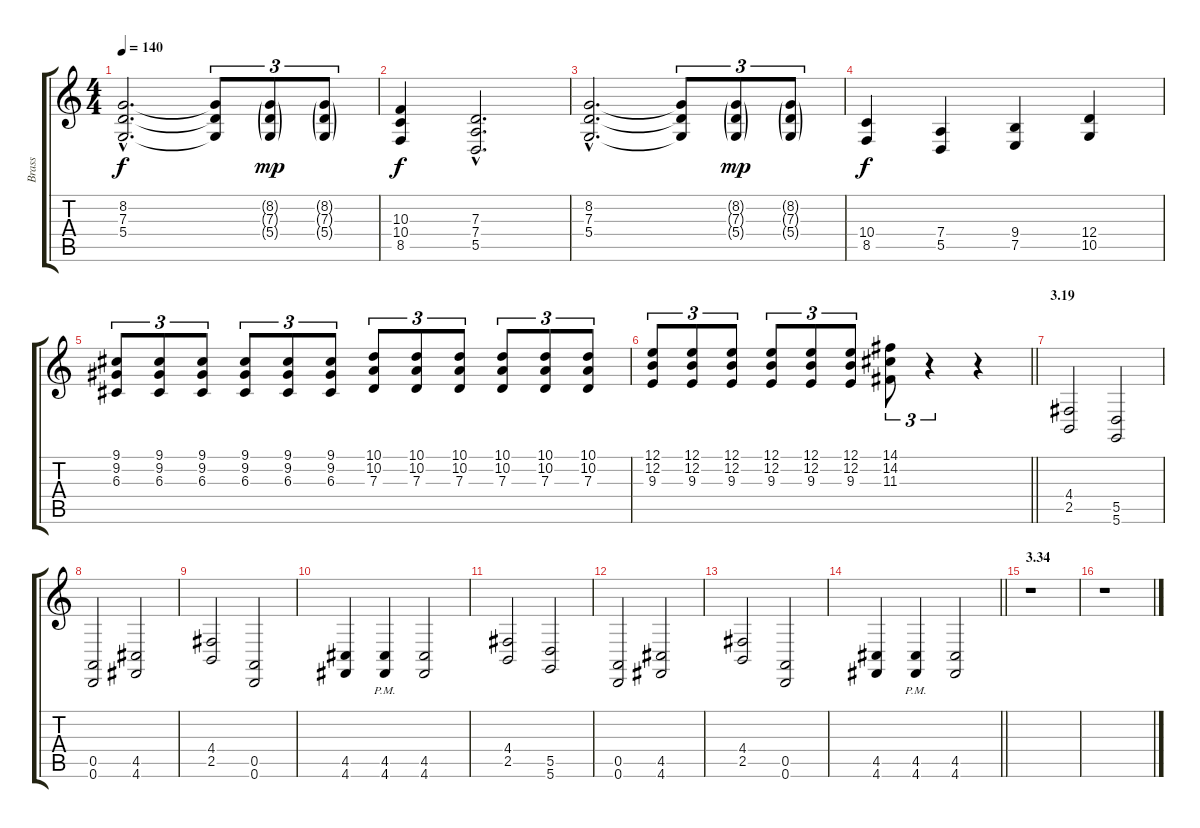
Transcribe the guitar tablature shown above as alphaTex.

\track ("Brass" "Brass") {instrument brasssection}
\staff {score tabs}
\tuning (E4 B3 G3 D3 A2 D2) {hide}
\ts (4 4)
\tempo 140
\clef g2
\ks c
(8.2{hac} 7.3{hac} 5.4{hac}).2{d dy f} (8.2{t} 7.3{t} 5.4{t}).8{tu (3 2)} (8.2{g} 7.3{g} 5.4{g}).8{tu (3 2) dy mp} (8.2{g} 7.3{g} 5.4{g}).8{tu (3 2)} |
(10.3 10.4 8.5).4{dy f} (7.3{hac} 7.4{hac} 5.5{hac}).2{d} |
(8.2{hac} 7.3{hac} 5.4{hac}).2{d} (8.2{t} 7.3{t} 5.4{t}).8{tu (3 2)} (8.2{g} 7.3{g} 5.4{g}).8{tu (3 2) dy mp} (8.2{g} 7.3{g} 5.4{g}).8{tu (3 2)} |
(10.4 8.5).4{dy f} (7.4 5.5).4 (9.4 7.5).4 (12.4 10.5).4 |
(9.1 9.2 6.3).8{tu (3 2)} (9.1 9.2 6.3).8{tu (3 2)} (9.1 9.2 6.3).8{tu (3 2)} (9.1 9.2 6.3).8{tu (3 2)} (9.1 9.2 6.3).8{tu (3 2)} (9.1 9.2 6.3).8{tu (3 2)} (10.1 10.2 7.3).8{tu (3 2)} (10.1 10.2 7.3).8{tu (3 2)} (10.1 10.2 7.3).8{tu (3 2)} (10.1 10.2 7.3).8{tu (3 2)} (10.1 10.2 7.3).8{tu (3 2)} (10.1 10.2 7.3).8{tu (3 2)} |
\barLineRight lightlight
(12.1 12.2 9.3).8{tu (3 2)} (12.1 12.2 9.3).8{tu (3 2)} (12.1 12.2 9.3).8{tu (3 2)} (12.1 12.2 9.3).8{tu (3 2)} (12.1 12.2 9.3).8{tu (3 2)} (12.1 12.2 9.3).8{tu (3 2)} (14.1 14.2 11.3).8{tu (3 2)} r.4{tu (3 2)} r.4 |
\section ("" "3.19")
(4.4 2.5).2 (5.5 5.6).2 |
(0.5 0.6).2 (4.5 4.6).2 |
(4.4 2.5).2 (0.5 0.6).2 |
(4.5 4.6).4 (4.5{pm} 4.6{pm}).4 (4.5 4.6).2 |
(4.4 2.5).2 (5.5 5.6).2 |
(0.5 0.6).2 (4.5 4.6).2 |
(4.4 2.5).2 (0.5 0.6).2 |
\barLineRight lightlight
(4.5 4.6).4 (4.5{pm} 4.6{pm}).4 (4.5 4.6).2 |
\section ("" "3.34")
r.1 |
r.1
